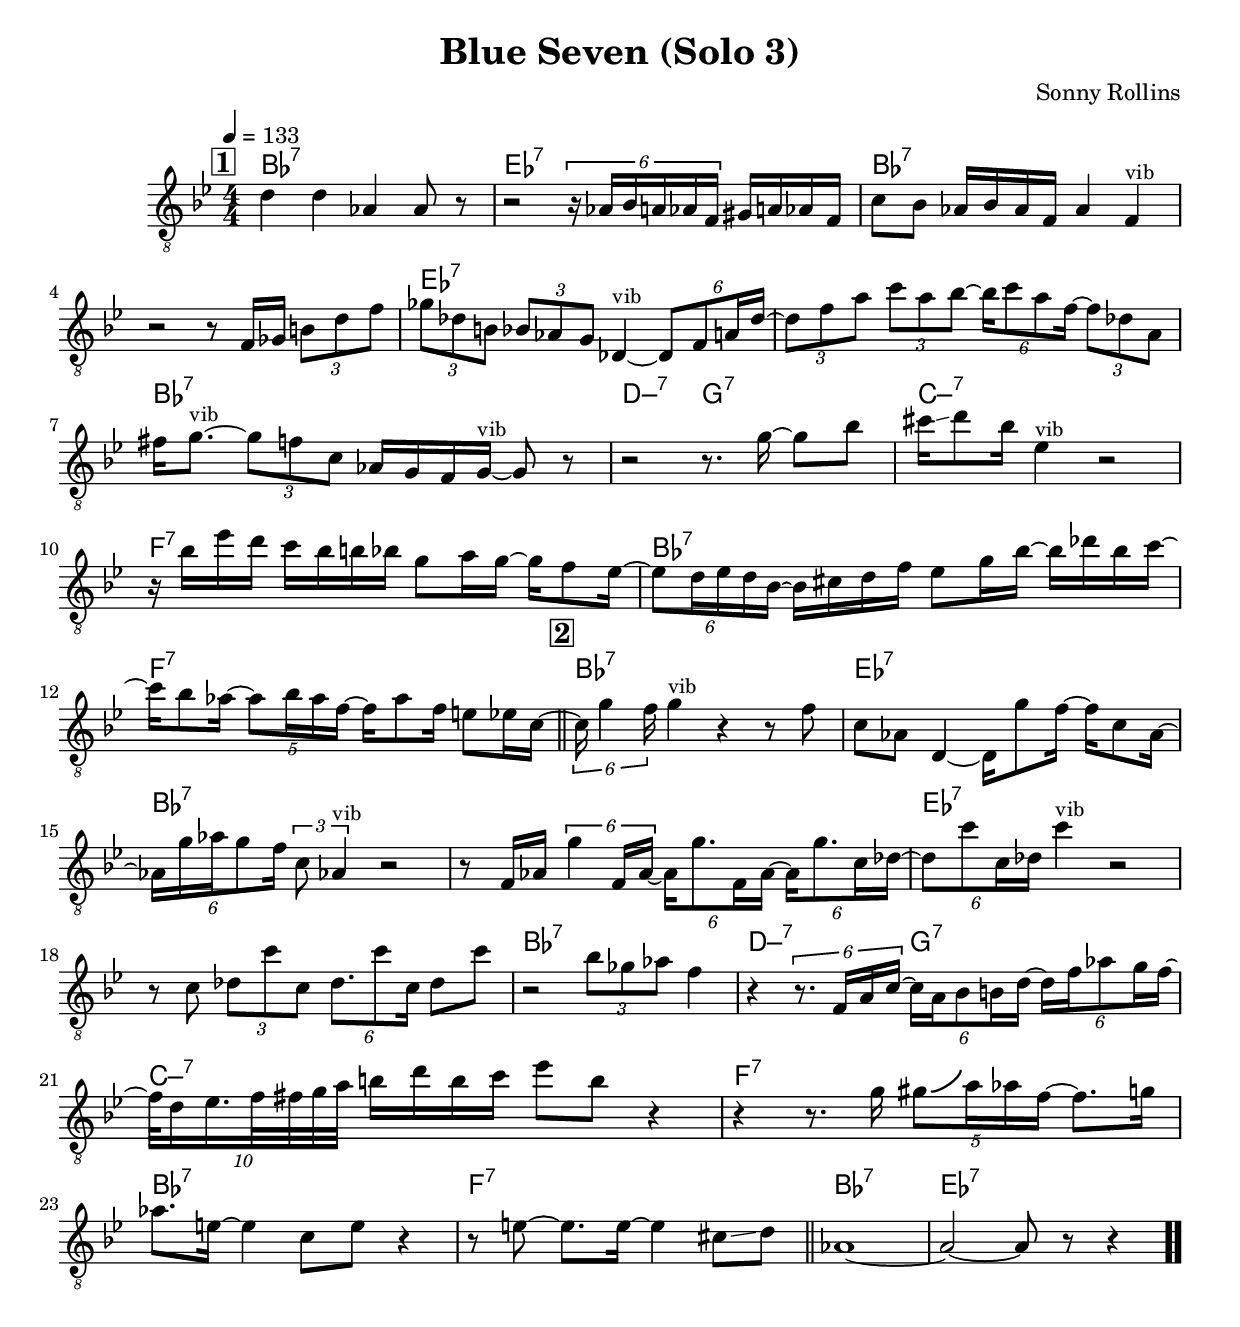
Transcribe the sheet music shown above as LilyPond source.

\version "2.13.2"

#(ly:set-option 'point-and-click #f)

\header {
  title = "Blue Seven (Solo 3)"
  composer = "Sonny Rollins"
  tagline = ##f
}
global =
{
    \override Staff.TimeSignature #'style = #'()
    \time 4/4
    \clef "treble_8"
    \key bes \major
    \override Rest #'direction = #'0
    \override MultiMeasureRest #'staff-position = #0
}
\score
{
<<
    \transpose c' c'

    \new ChordNames { \chords {
      \set majorSevenSymbol = \markup { "maj7" }
      \set minorChordModifier = \markup { \char ##x2013 }
      
      | bes1:7 | es1:7 | bes1:7 | s1 | es1:7 | s1 | bes1:7 | d2:min7 g2:7 
      | c1:min7 | f1:7 | bes1:7 | f1:7 | bes1:7 | es1:7 | bes1:7 | s1 
      | es1:7 | s1 | bes1:7 | d2:min7 g2:7 | c1:min7 | f1:7 | bes1:7 | f1:7 
      | bes1:7 | es1:7|
      }
      }

    \new Staff
    <<
    \transpose c' c'

    {
      \global
  		%\override Score.MetronomeMark #'transparent = ##t
  		%\override Score.MetronomeMark #'stencil = ##f
  		
  		\override HorizontalBracket #'direction = #UP
  		\override HorizontalBracket #'bracket-flare = #'(0 . 0)
  		
  		\override TextSpanner #'dash-fraction = #1.0
  		\override TextSpanner #'bound-details #'left #'text = \markup{ \concat{\draw-line #'(0 . -1.0) \draw-line #'(1.0 . 0) }}
  		\override TextSpanner #'bound-details #'right #'text = \markup{ \concat{ \draw-line #'(1.0 . 0) \draw-line #'(0 . -1.0) }}
          \set Score.markFormatter = #format-mark-box-numbers


      \tempo 4 = 133
      \set Score.currentBarNumber = #1
     
      \bar "||" \mark \default d'4 d'4 aes4 aes8 r8 
      | r2 \tuplet 6/4 {r16 aes16 bes16 a16 aes16 f16} gis16 a16 aes16 f16 
      | c'8 bes8 aes16 bes16 aes16 f16 aes4 f4^\markup{\left-align \small vib} 
      | r2 r8 f16 ges16 \tuplet 3/2 {b8 d'8 f'8} 
      | \tuplet 3/2 {ges'8 des'8 b8} \tuplet 3/2 {bes8 aes8 g8} des4~^\markup{\left-align \small vib} \tuplet 6/4 {des8 f8 a16 des'16~} 
      | \tuplet 3/2 {des'8 f'8 a'8} \tuplet 3/2 {c''8 a'8 bes'8~} \tuplet 6/4 {bes'16 c''8 a'8 f'16~} \tuplet 3/2 {f'8 des'8 a8} 
      | fis'16 g'8.~^\markup{\left-align \small vib} \tuplet 3/2 {g'8 f'8 c'8} aes16 g16 f16 g16~^\markup{\left-align \small vib} g8 r8 
      | r2 r8. g'16~ g'8 bes'8 
      | cis''16\glissando  d''8 bes'16 es'4^\markup{\left-align \small vib} r2 
      | r16 bes'16 es''16 d''16 c''16 bes'16 b'16 bes'16 g'8 a'16 g'16~ g'16 f'8 es'16~ 
      | \tuplet 6/4 {es'8 d'16 es'16 d'16 bes16~} bes16 cis'16 d'16 f'16 es'8 g'16 bes'16~ bes'16 des''16 bes'16 c''16~ 
      | c''16 bes'8 aes'16~ \tuplet 5/4 {aes'8 bes'16 aes'16 f'16~} f'16 aes'8 f'16 e'8 es'16 c'16~ 
      \bar "||" \mark \default \tuplet 6/4 {c'16 g'4 f'16} g'4^\markup{\left-align \small vib} r4 r8 f'8 
      | c'8 aes8 d4~ d16 g'8 f'16~ f'16 c'8 aes16~ 
      | \tuplet 6/4 {aes16 g'16 aes'16 g'8 f'16} \tuplet 3/2 {c'8 aes4^\markup{\left-align \small vib}} r2 
      | r8 f16 aes16 \tuplet 6/4 {g'4 f16 aes16~} \tuplet 6/4 {aes16 g'8. f16 aes16~} \tuplet 6/4 {aes16 g'8. c'16 des'16~} 
      | \tuplet 6/4 {des'8 c''8 c'16 des'16} c''4^\markup{\left-align \small vib} r2 
      | r8 c'8 \tuplet 3/2 {des'8 c''8 c'8} \tuplet 6/4 {des'8. c''8 c'16} des'8 c''8 
      | r2 \tuplet 3/2 {bes'8 ges'8\glissando  aes'8} f'4 
      | r4 \tuplet 6/4 {r8. f16 a16 c'16~} \tuplet 6/4 {c'16 a16 bes8 b16 d'16~} \tuplet 6/4 {d'16 f'16 aes'8 g'16 f'16~} 
      | \tuplet 10/8 {f'32 d'16 es'16. f'32 fis'32 g'32 a'32\glissando } b'16 d''16 b'16 c''16 es''8 b'8 r4 
      | r4 r8. g'16 \tuplet 5/4 {gis'8\bendAfter #+4  a'16 aes'16 f'16~} f'8. g'16 
      | aes'8. e'16~ e'4 c'8 e'8 r4 
      | r8 e'8~ e'8. e'16~ e'4 cis'8\glissando  d'8 
      \bar "||" aes1~ 
      | aes2~ aes8 r8 r4\bar  ".."
    }
    >>
>>    
}
